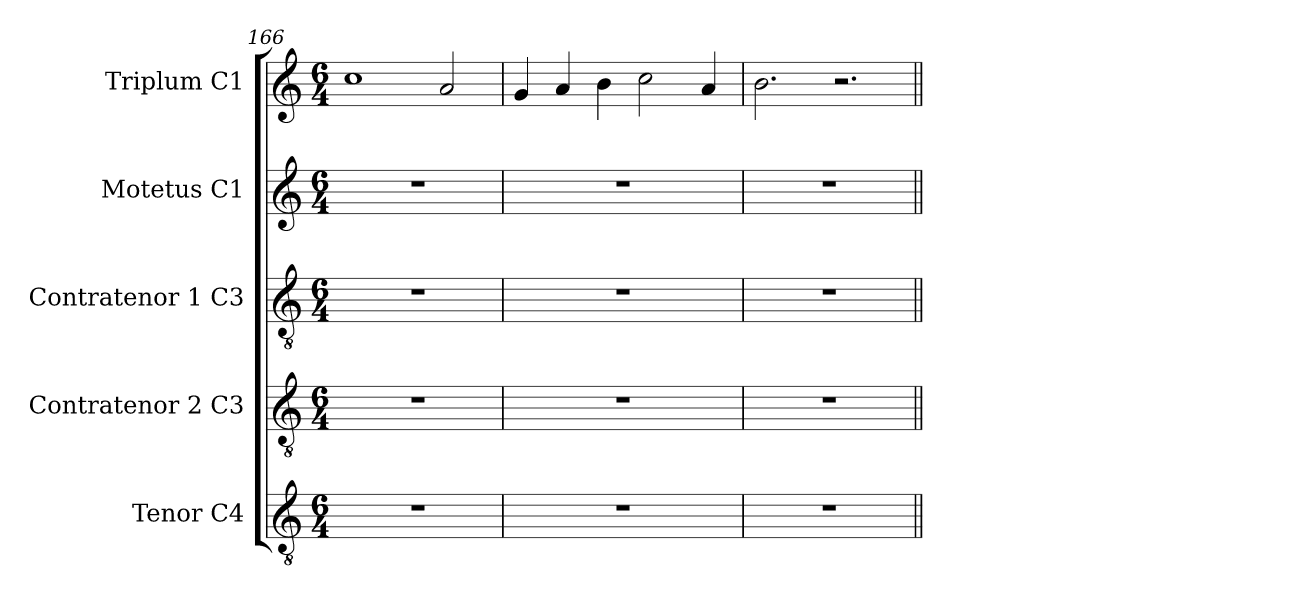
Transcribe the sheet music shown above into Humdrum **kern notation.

**kern	**kern	**kern	**kern	**kern	**text
*part5	*part4	*part3	*part2	*part1	*part1
*staff5	*staff4	*staff3	*staff2	*staff1	*staff1
*I"Tenor  C4	*I"Contratenor 2  C3	*I"Contratenor 1  C3	*I"Motetus  C1	*I"Triplum  C1	*
*I'T	*I'Ct2	*I'Ct1	*I'Mot	*I'Tr	*
*clefGv2	*clefGv2	*clefGv2	*clefG2	*clefG2	*
*k[]	*k[]	*k[]	*k[]	*k[]	*
*C:	*C:	*C:	*C:	*C:	*
*M6/4	*M6/4	*M6/4	*M6/4	*M6/4	*
=166	=166	=166	=166	=166	=166
!	!	!	!	!	!LO:LY:b:cj
1.r	1.r	1.r	1.r	1cc	.
!	!	!	!	!	!LO:LY:b:cj
.	.	.	.	2a/	.
=167	=167	=167	=167	=167	=167
!	!	!	!	!	!LO:LY:b:cj
1.r	1.r	1.r	1.r	4g/	.
!	!	!	!	!	!LO:LY:b:cj
.	.	.	.	4a/	.
!	!	!	!	!	!LO:LY:b:cj
.	.	.	.	4b\	.
!	!	!	!	!	!LO:LY:b:cj
.	.	.	.	2cc\	.
!	!	!	!	!	!LO:LY:b:cj
.	.	.	.	4a/	.
=168	=168	=168	=168	=168	=168
!	!	!	!	!	!LO:LY:b:cj
1.r	1.r	1.r	1.r	2.b\	.
.	.	.	.	2.r	.
=||	=||	=||	=||	=||	=||
*-	*-	*-	*-	*-	*-
